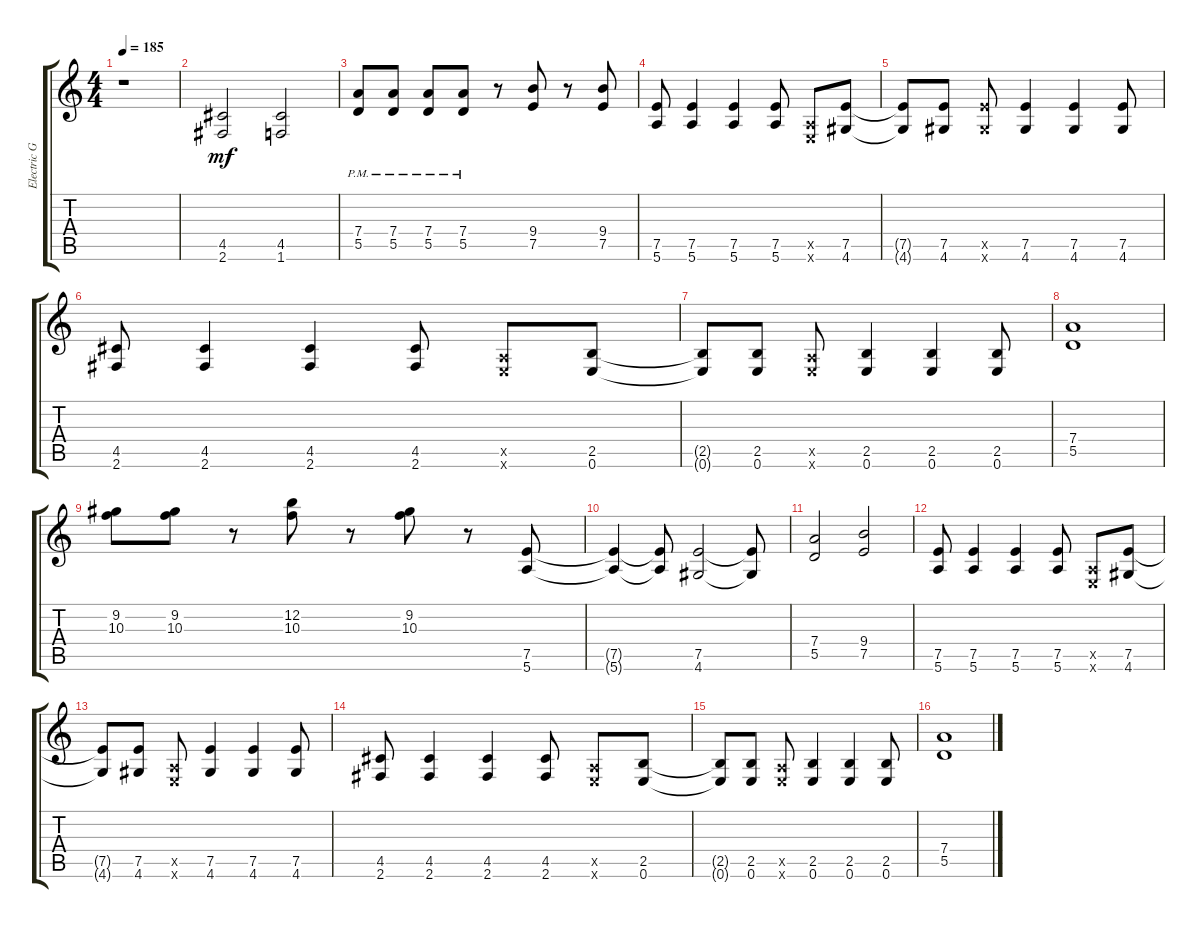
\track ("Electric Guitar" "Electric G") {instrument distortionguitar}
\staff {score tabs}
\tuning (E4 B3 G3 D3 A2 E2) {hide}
\ts (4 4)
\tempo 185
\clef g2
\ks c
r.1{dy mf instrument distortionguitar} |
(4.5 2.6).2 (4.5 1.6).2 |
(7.4{pm} 5.5{pm}).8 (7.4{pm} 5.5{pm}).8 (7.4{pm} 5.5{pm}).8 (7.4{pm} 5.5{pm}).8 r.8 (9.4 7.5).8 r.8 (9.4 7.5).8 |
(7.5 5.6).8 (7.5 5.6).4 (7.5 5.6).4 (7.5 5.6).8 (0.5{x} 0.6{x}).8 (7.5 4.6).8 |
(7.5{t} 4.6{t}).8 (7.5 4.6).8 (7.5{x} 4.6{x}).8 (7.5 4.6).4 (7.5 4.6).4 (7.5 4.6).8 |
(4.5 2.6).8 (4.5 2.6).4 (4.5 2.6).4 (4.5 2.6).8 (0.5{x} 0.6{x}).8 (2.5 0.6).8 |
(2.5{t} 0.6{t}).8 (2.5 0.6).8 (0.5{x} 0.6{x}).8 (2.5 0.6).4 (2.5 0.6).4 (2.5 0.6).8 |
(7.4 5.5).1 |
(9.2 10.3).8 (9.2 10.3).8 r.8 (12.2 10.3).8 r.8 (9.2 10.3).8 r.8 (7.5 5.6).8 |
(7.5{t} 5.6{t}).4 (7.5{t} 5.6{t}).8 (7.5 4.6).2 (7.5{t} 4.6{t}).8 |
(7.4 5.5).2 (9.4 7.5).2 |
(7.5 5.6).8 (7.5 5.6).4 (7.5 5.6).4 (7.5 5.6).8 (0.5{x} 0.6{x}).8 (7.5 4.6).8 |
(7.5{t} 4.6{t}).8 (7.5 4.6).8 (0.5{x} 0.6{x}).8 (7.5 4.6).4 (7.5 4.6).4 (7.5 4.6).8 |
(4.5 2.6).8 (4.5 2.6).4 (4.5 2.6).4 (4.5 2.6).8 (0.5{x} 0.6{x}).8 (2.5 0.6).8 |
(2.5{t} 0.6{t}).8 (2.5 0.6).8 (0.5{x} 0.6{x}).8 (2.5 0.6).4 (2.5 0.6).4 (2.5 0.6).8 |
(7.4 5.5).1
